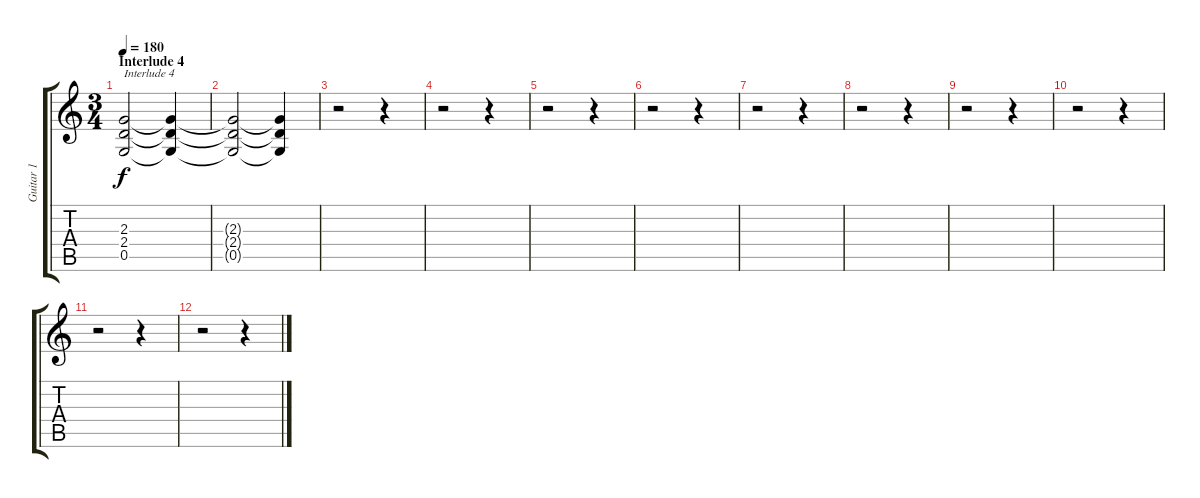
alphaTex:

\track ("Guitar 1" "Guitar 1") {instrument distortionguitar}
\staff {score tabs}
\tuning (D4 A3 F3 C3 G2 C2) {hide}
\ts (3 4)
\section ("" "Interlude 4")
\tempo 180
\clef g2
\ks c
(2.3 2.4 0.5).2{txt "Interlude 4" dy f volume 0} (2.3{t} 2.4{t} 0.5{t}).4 |
(2.3{t} 2.4{t} 0.5{t}).2 (2.3{t} 2.4{t} 0.5{t}).4 |
r.2 r.4 |
r.2 r.4 |
r.2 r.4 |
r.2 r.4 |
r.2 r.4 |
r.2 r.4 |
r.2 r.4 |
r.2 r.4 |
r.2 r.4 |
r.2 r.4
